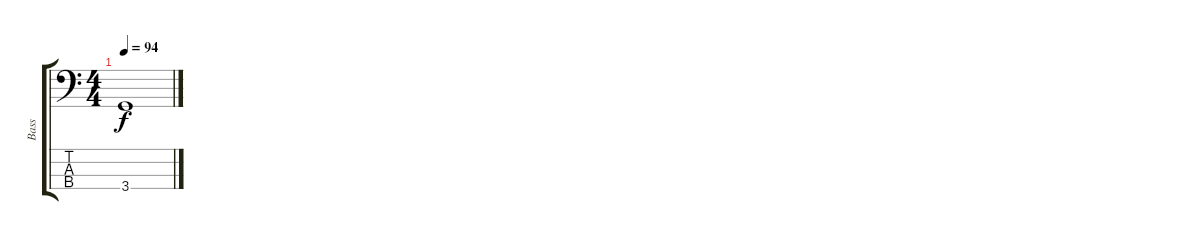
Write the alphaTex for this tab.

\track ("Bass" "Bass") {instrument electricbassfinger}
\staff {score tabs}
\tuning (G2 D2 A1 E1) {hide}
\ts (4 4)
\tempo 94
\clef f4
\ks c
3.4.1{dy f}
